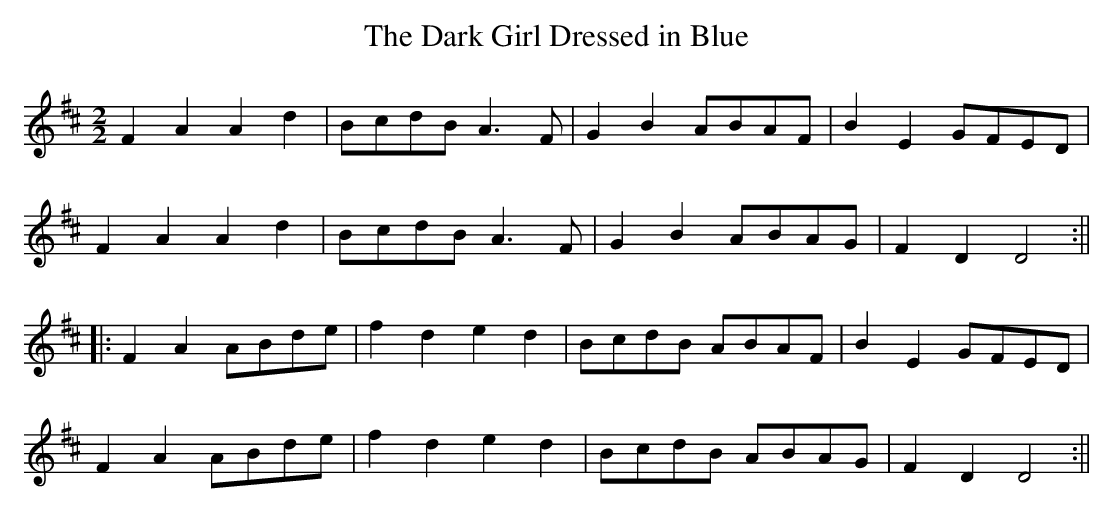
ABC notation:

X:1
T:The Dark Girl Dressed in Blue
M:2/2
L:1/8
K:D
F2A2 A2d2|BcdB A3F|G2B2 ABAF|B2E2 GFED|
F2A2 A2d2|BcdB A3F|G2B2 ABAG|F2D2 D4:||
||:F2A2 ABde|f2d2 e2d2|BcdB ABAF|B2E2 GFED|
F2A2 ABde|f2d2 e2d2|BcdB ABAG|F2D2 D4:||
